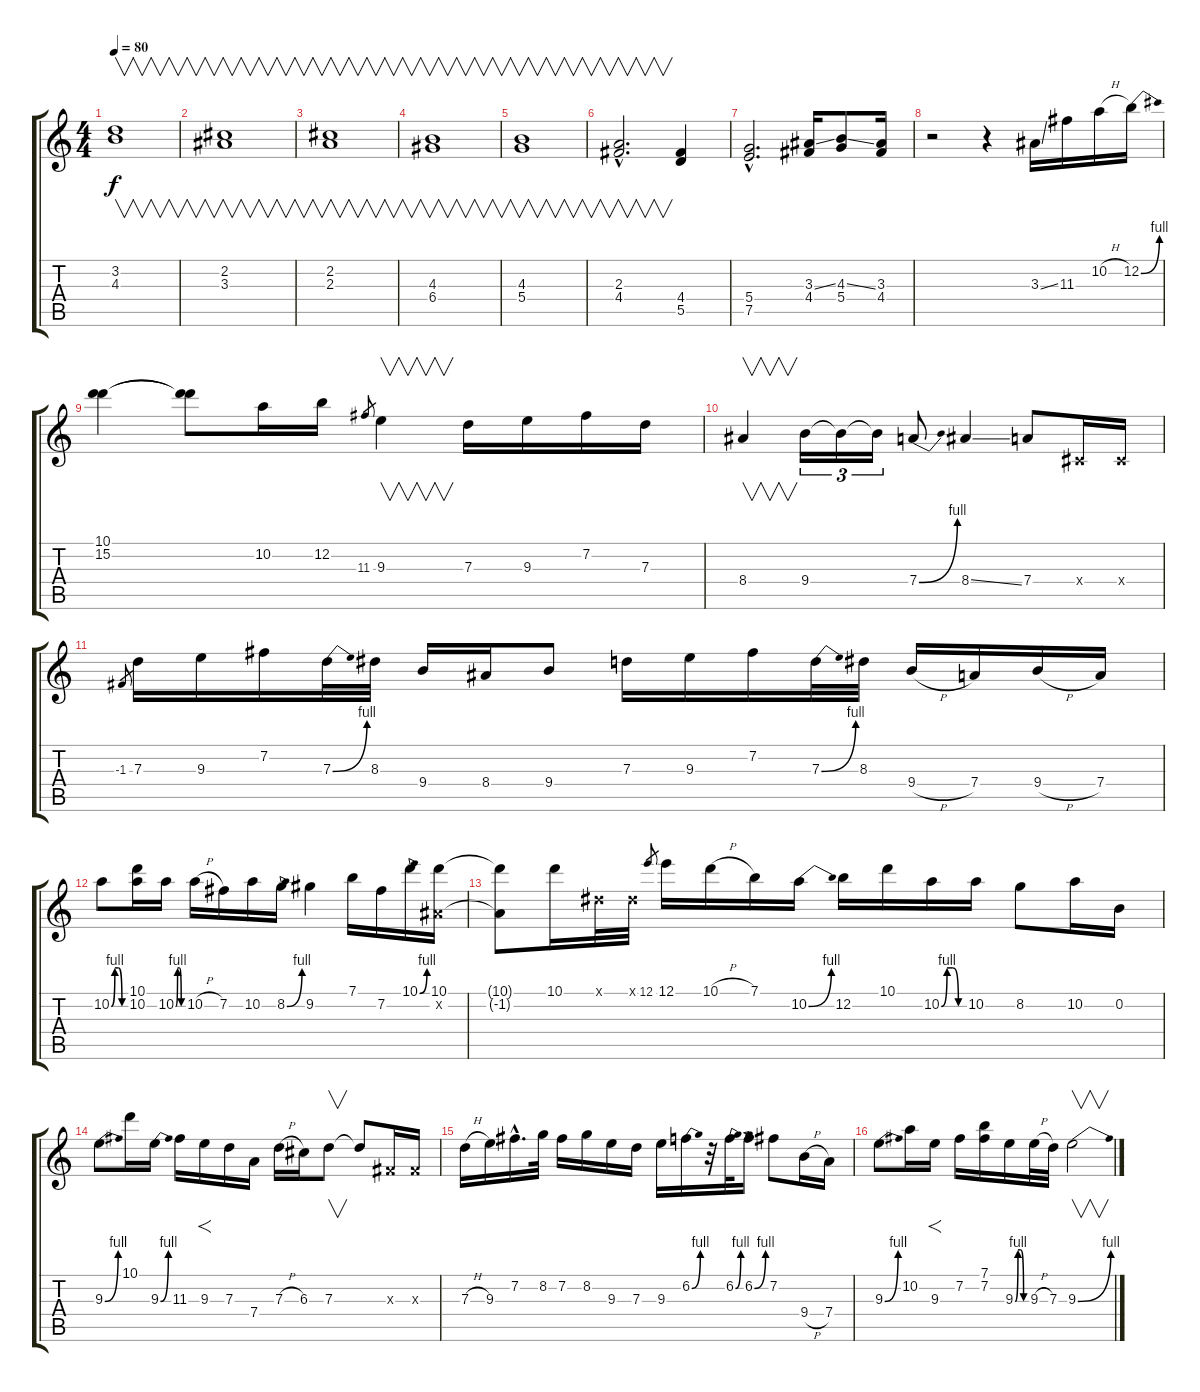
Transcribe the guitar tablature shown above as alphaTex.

\track "" {instrument overdrivenguitar}
\staff {score tabs}
\tuning (E4 B3 G3 D3 A2 E2) {hide}
\ts (4 4)
\tempo 80
\clef g2
\ks c
(3.2 4.3).1{v dy f} |
(2.2 3.3).1{v} |
(2.2 2.3).1{v} |
(4.3 6.4).1{v} |
(4.3 5.4).1{v} |
(2.3{hac} 4.4{hac}).2{v d} (4.4 5.5).4 |
(5.4{hac} 7.5{hac}).2{d} (3.3{ss} 4.4).16 (4.3{ss} 5.4).8 (3.3 4.4).16 |
r.2 r.4 3.3{ss}.16 11.3.16 10.2{h}.16 12.2{be (bend 0 0 60 4)}.16 |
(10.1 15.2).4 (10.1{t} 15.2{t}).8 10.2.16 12.2.16 11.3.8{gr} 9.3.4{v} 7.3.16 9.3.16 7.2.16 7.3.16 |
8.4.4{v} 9.4.16{tu (3 2)} 9.4{t}.16{tu (3 2)} 9.4{t}.16{tu (3 2)} 7.4{be (bend 0 0 60 4)}.8 8.4{ss}.4 7.4.8 -1.4{x}.16 -1.4{x}.16 |
-1.3.8{gr} 7.3.16 9.3.16 7.2.16 7.3{be (bend 0 0 60 4)}.32 8.3.32 9.4.16 8.4.16 9.4.8 7.3.16 9.3.16 7.2.16 7.3{be (bend 0 0 60 4)}.32 8.3.32 9.4{h}.16 7.4.16 9.4{h}.16 7.4.16 |
10.2{be (custom 0 0 15 4 30 4 45 0 60 0)}.8 (10.1 10.2).16 10.2{be (custom 0 0 15 4 30 4 45 0 60 0)}.16 10.2{h}.16 7.2.16 10.2.16 8.2{be (bend 0 0 60 4)}.16 9.2.4 7.1.16 7.2.16 10.1{be (bend 0 0 60 4)}.16 (10.1 -1.2{x}).16 |
(10.1{t} -1.2{t}).8 10.1.16 -1.1{x}.32 -1.1{x}.32 12.1.8{gr} 12.1.16 10.1{h}.16 7.1.16 10.2{be (bend 0 0 60 4)}.16 12.2.16 10.1.16 10.2{be (custom 0 0 15 4 30 4 45 0 60 0)}.16 10.2.16 8.2.8 10.2.16 0.2.16 |
9.3{be (bend 0 0 60 4)}.8 10.1.16 9.3{be (bend 0 0 60 4)}.16 11.3.16 9.3.16{f} 7.3.16 7.4.16 7.3{h}.16 6.3.16 7.3.8{v} 7.3{t}.8 -1.3{x}.16 -1.3{x}.16 |
7.3{h}.16 9.3.16 7.2{hac}.16{d} 8.2.32 7.2.16 8.2.16 9.3.16 7.3.16 9.3.16 6.2{be (bend 0 0 60 4)}.16 r.32 6.2{be (bend 0 0 60 4)}.32 6.2{be (bend 0 0 60 4)}.16 7.2.8 9.4{h}.16 7.4.16 |
9.3{be (bend 0 0 60 4)}.8 10.2.16 9.3.16{f} 7.2.16 (7.1 7.2).16 9.3{be (custom 0 0 15 4 30 4 45 0 60 0)}.16 9.3{h}.32 7.3.32 9.3{be (bend 0 0 60 4)}.2{v}
